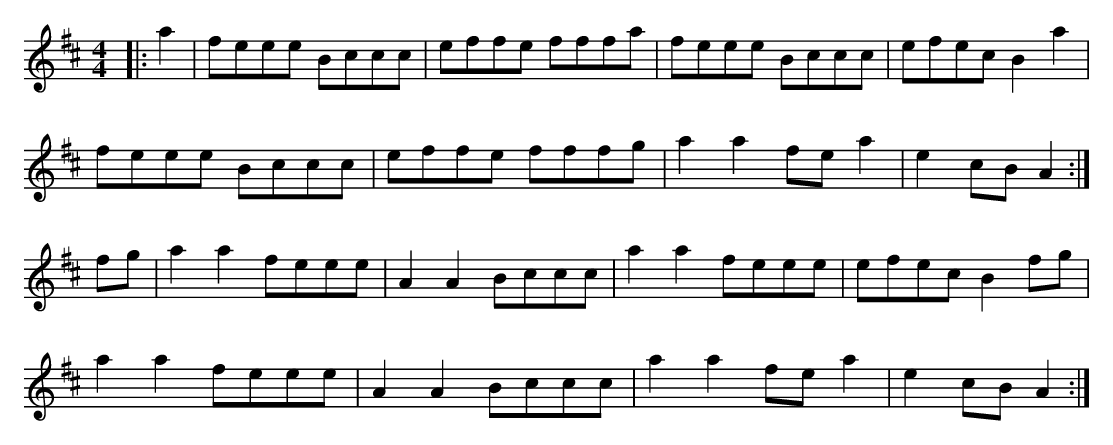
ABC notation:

X:1
M:4/4
K:Amix
|:a2|feee Bccc|effe fffa|feee Bccc|efec B2 a2|
feee Bccc|effe fffg|a2 a2 fe a2|e2 cB A2:|
fg|a2 a2 feee|A2 A2 Bccc|a2 a2 feee|efec B2 fg|
a2 a2 feee|A2 A2 Bccc|a2 a2 fe a2|e2 cB A2:|
